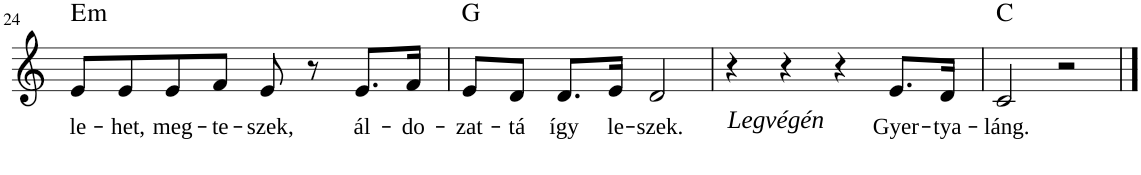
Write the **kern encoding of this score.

**kern	**text	**harte
*part1	*part1	*part1
*staff1	*staff1	*
*I"Piano	*	*
*I'Pno	*	*
!!LO:PB:g=z
*clefG2	*	*
*k[]	*	*
*M4/4	*	*
*met(c)	*	*
=24	=24	=24
!	!LO:LY:b	!LO:H:kt=m
8e/L	le-	E:min
!	!LO:LY:b	!
8e/	-het,	.
!	!LO:LY:b	!
8e/	meg-	.
!	!LO:LY:b	!
8f/J	-te-	.
!	!LO:LY:b	!
8e/	-szek,	.
8r	.	.
!	!LO:LY:b	!
8.e/L	ál-	.
!	!LO:LY:b	!
16f/Jk	-do-	.
=25	=25	=25
!	!LO:LY:b	!
8e/L	-zat-	G:maj
!	!LO:LY:b	!
8d/J	-tá	.
!	!LO:LY:b	!
8.d/L	így	.
!	!LO:LY:b	!
16e/Jk	le-	.
!	!LO:LY:b	!
2d/	-szek.	.
=26	=26	=26
!LO:TX:b:i:t=Legvégén	!	!
4r	.	.
4r	.	.
4r	.	.
!	!LO:LY:b	!
8.e/L	Gyer-	.
!	!LO:LY:b	!
16d/Jk	-tya-	.
=27	=27	=27
!	!LO:LY:b	!
2c/	-láng.	C:maj
2r	.	.
==	==	==
*-	*-	*-
